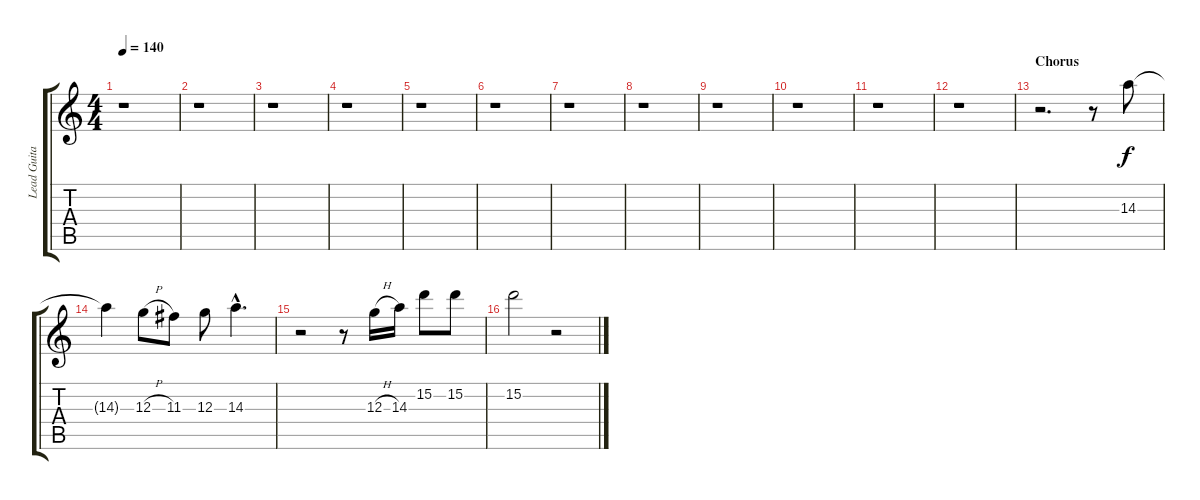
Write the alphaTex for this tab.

\track ("Lead Guitar" "Lead Guita") {instrument overdrivenguitar}
\staff {score tabs}
\tuning (E4 B3 G3 D3 A2 E2) {hide}
\ts (4 4)
\tempo 140
\clef g2
\ks c
r.1{dy f} |
r.1 |
r.1 |
r.1 |
r.1 |
r.1 |
r.1 |
r.1 |
r.1 |
r.1 |
r.1 |
r.1 |
\section ("" "Chorus")
r.2{d} r.8 14.3.8 |
14.3{t}.4 12.3{h}.8 11.3.8 12.3.8 14.3{hac}.4{d} |
r.2 r.8 12.3{h}.16 14.3.16 15.2.8 15.2.8 |
15.2.2 r.2
